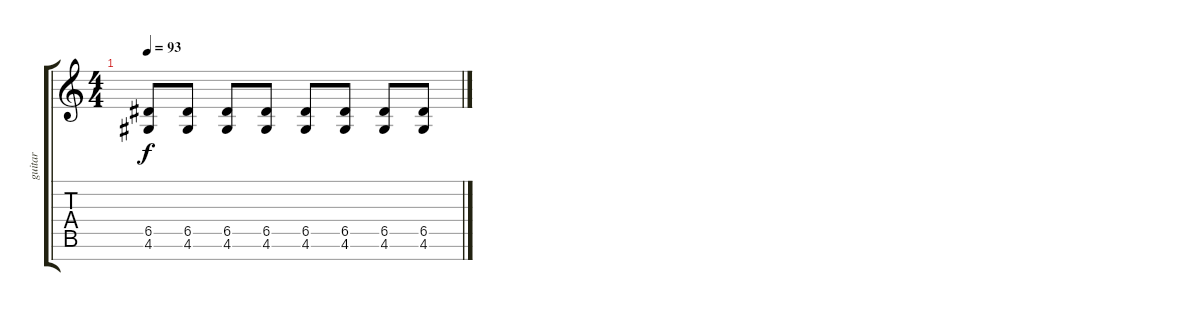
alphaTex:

\track ("guitar" "guitar") {instrument distortionguitar}
\staff {score tabs}
\tuning (E4 B3 G3 D3 A2 E2 B1) {hide}
\ts (4 4)
\tempo 93
\clef g2
\ks c
(6.5 4.6).8{dy f} (6.5 4.6).8 (6.5 4.6).8 (6.5 4.6).8 (6.5 4.6).8 (6.5 4.6).8 (6.5 4.6).8 (6.5 4.6).8
